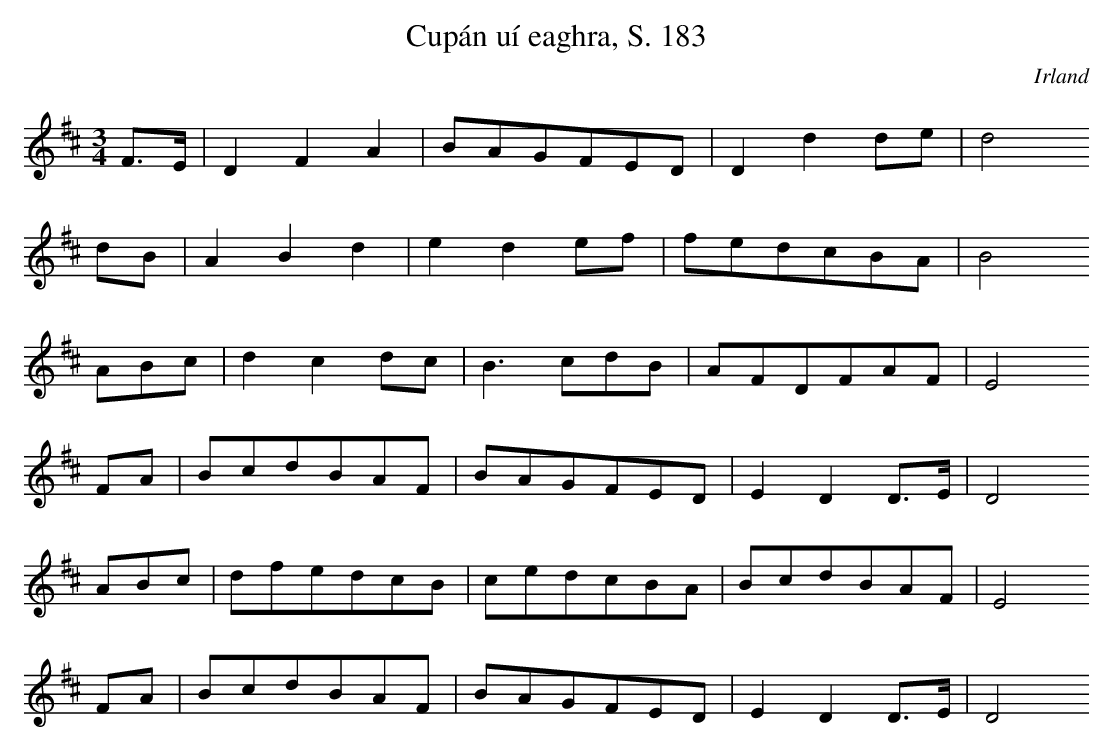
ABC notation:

X:1
T: Cupán uí eaghra, S. 183
O: Irland
M: 3/4
L: 1/16
K: D
F3E | D4F4A4 | B2A2G2F2E2D2 | D4d4d2e2 | d8
d2B2 | A4B4d4 | e4d4e2f2 | f2e2d2c2B2A2 | B8
A2B2c2 | d4c4d2c2 | B6c2d2B2 | A2F2D2F2A2F2 | E8
F2A2 | B2c2d2B2A2F2 | B2A2G2F2E2D2 | E4D4D3E | D8
A2B2c2 | d2f2e2d2c2B2 | c2e2d2c2B2A2 | B2c2d2B2A2F2 | E8
F2A2 | B2c2d2B2A2F2 | B2A2G2F2E2D2 | E4D4D3E | D8
